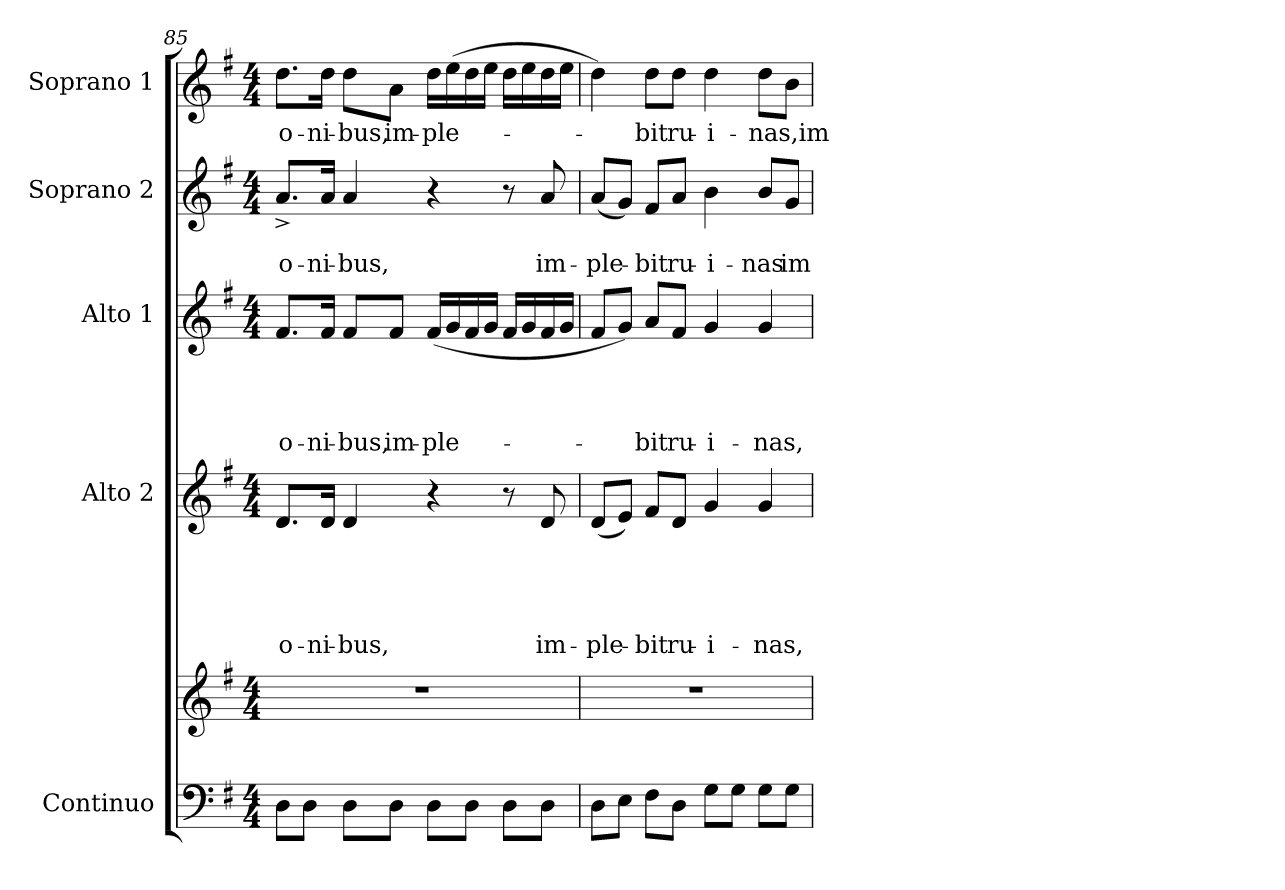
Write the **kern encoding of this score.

**kern	**kern	**kern	**text	**text	**text	**text	**text	**kern	**text	**text	**text	**text	**kern	**text	**text	**kern	**text
*part5	*part5	*part4	*part4	*part4	*part4	*part4	*part4	*part3	*part3	*part3	*part3	*part3	*part2	*part2	*part2	*part1	*part1
*staff6	*staff5	*staff4	*staff4	*staff4	*staff4	*staff4	*staff4	*staff3	*staff3	*staff3	*staff3	*staff3	*staff2	*staff2	*staff2	*staff1	*staff1
*I"Continuo	*	*I"Alto 2	*	*	*	*	*	*I"Alto 1	*	*	*	*	*I"Soprano 2	*	*	*I"Soprano 1	*
*	*	*I'A. 2	*	*	*	*	*	*I'A. 1	*	*	*	*	*I'S. 2	*	*	*I'S. 1	*
*clefF4	*clefG2	*clefG2	*	*	*	*	*	*clefG2	*	*	*	*	*clefG2	*	*	*clefG2	*
*k[f#]	*k[f#]	*k[f#]	*	*	*	*	*	*k[f#]	*	*	*	*	*k[f#]	*	*	*k[f#]	*
*G:	*G:	*G:	*	*	*	*	*	*G:	*	*	*	*	*G:	*	*	*G:	*
*M4/4	*M4/4	*M4/4	*	*	*	*	*	*M4/4	*	*	*	*	*M4/4	*	*	*M4/4	*
=85	=85	=85	=85	=85	=85	=85	=85	=85	=85	=85	=85	=85	=85	=85	=85	=85	=85
!	!	!	!	!	!	!	!LO:LY:b	!	!	!	!	!LO:LY:b	!	!	!LO:LY:b	!	!LO:LY:b
8D\L	1r	8.d/L	.	.	.	.	-o-	8.f#/L	.	.	.	-o-	8.a^</L	.	-o-	8.dd\L	-o-
8D\J	.	.	.	.	.	.	.	.	.	.	.	.	.	.	.	.	.
!	!	!	!	!	!	!	!LO:LY:b	!	!	!	!	!LO:LY:b	!	!	!LO:LY:b	!	!LO:LY:b
.	.	16d/Jk	.	.	.	.	-ni-	16f#/Jk	.	.	.	-ni-	16a/Jk	.	-ni-	16dd\Jk	-ni-
!	!	!	!	!	!	!	!LO:LY:b	!	!	!	!	!LO:LY:b	!	!	!LO:LY:b	!	!LO:LY:b
8D\L	.	4d/	.	.	.	.	-bus,	8f#/L	.	.	.	-bus,	4a/	.	-bus,	8dd\L	-bus,
!	!	!	!	!	!	!	!	!	!	!	!	!LO:LY:b	!	!	!	!	!LO:LY:b
8D\J	.	.	.	.	.	.	.	8f#/J	.	.	.	im-	.	.	.	8a\J	im-
!	!	!	!	!	!	!	!	!	!	!	!	!LO:LY:b	!	!	!	!	!LO:LY:b
8D\L	.	4r	.	.	.	.	.	(<16f#/LL	.	.	.	-ple-	4r	.	.	16dd\LL	-ple-
.	.	.	.	.	.	.	.	16g/	.	.	.	.	.	.	.	(>16ee\	.
8D\J	.	.	.	.	.	.	.	16f#/	.	.	.	.	.	.	.	16dd\	.
.	.	.	.	.	.	.	.	16g/JJ	.	.	.	.	.	.	.	16ee\JJ	.
8D\L	.	8r	.	.	.	.	.	16f#/LL	.	.	.	.	8r	.	.	16dd\LL	.
.	.	.	.	.	.	.	.	16g/	.	.	.	.	.	.	.	16ee\	.
!	!	!	!	!	!	!	!LO:LY:b	!	!	!	!	!	!	!	!LO:LY:b	!	!
8D\J	.	8d/	.	.	.	.	im-	16f#/	.	.	.	.	8a/	.	im-	16dd\	.
.	.	.	.	.	.	.	.	16g/JJ	.	.	.	.	.	.	.	16ee\JJ	.
=86	=86	=86	=86	=86	=86	=86	=86	=86	=86	=86	=86	=86	=86	=86	=86	=86	=86
!	!	!	!	!	!	!	!LO:LY:b	!	!	!	!	!	!	!	!LO:LY:b	!	!
8D\L	1r	(<8d/L	.	.	.	.	-ple-	8f#/L	.	.	.	.	(<8a/L	.	-ple-	4dd\)	.
8E\J	.	8e/J)	.	.	.	.	.	8g/J)	.	.	.	.	8g/J)	.	.	.	.
!	!	!	!	!	!	!	!LO:LY:b	!	!	!	!	!LO:LY:b	!	!	!LO:LY:b	!	!LO:LY:b
8F#\L	.	8f#/L	.	.	.	.	-bit	8a/L	.	.	.	-bit	8f#/L	.	-bit	8dd\L	-bit
!	!	!	!	!	!	!	!LO:LY:b	!	!	!	!	!LO:LY:b	!	!	!LO:LY:b	!	!LO:LY:b
8D\J	.	8d/J	.	.	.	.	ru-	8f#/J	.	.	.	ru-	8a/J	.	ru-	8dd\J	ru-
!	!	!	!	!	!	!	!LO:LY:b	!	!	!	!	!LO:LY:b	!	!	!LO:LY:b	!	!LO:LY:b
8G\L	.	4g/	.	.	.	.	-i-	4g/	.	.	.	-i-	4b\	.	-i-	4dd\	-i-
8G\J	.	.	.	.	.	.	.	.	.	.	.	.	.	.	.	.	.
!	!	!	!	!	!	!	!LO:LY:b	!	!	!	!	!LO:LY:b	!	!	!LO:LY:b	!	!LO:LY:b
8G\L	.	4g/	.	.	.	.	-nas,	4g/	.	.	.	-nas,	8b/L	.	-nas	8dd\L	-nas,im-
!	!	!	!	!	!	!	!	!	!	!	!	!	!	!	!LO:LY:b	!	!
8G\J	.	.	.	.	.	.	.	.	.	.	.	.	8g/J	.	im-	8b\J	.
=	=	=	=	=	=	=	=	=	=	=	=	=	=	=	=	=	=
*-	*-	*-	*-	*-	*-	*-	*-	*-	*-	*-	*-	*-	*-	*-	*-	*-	*-
